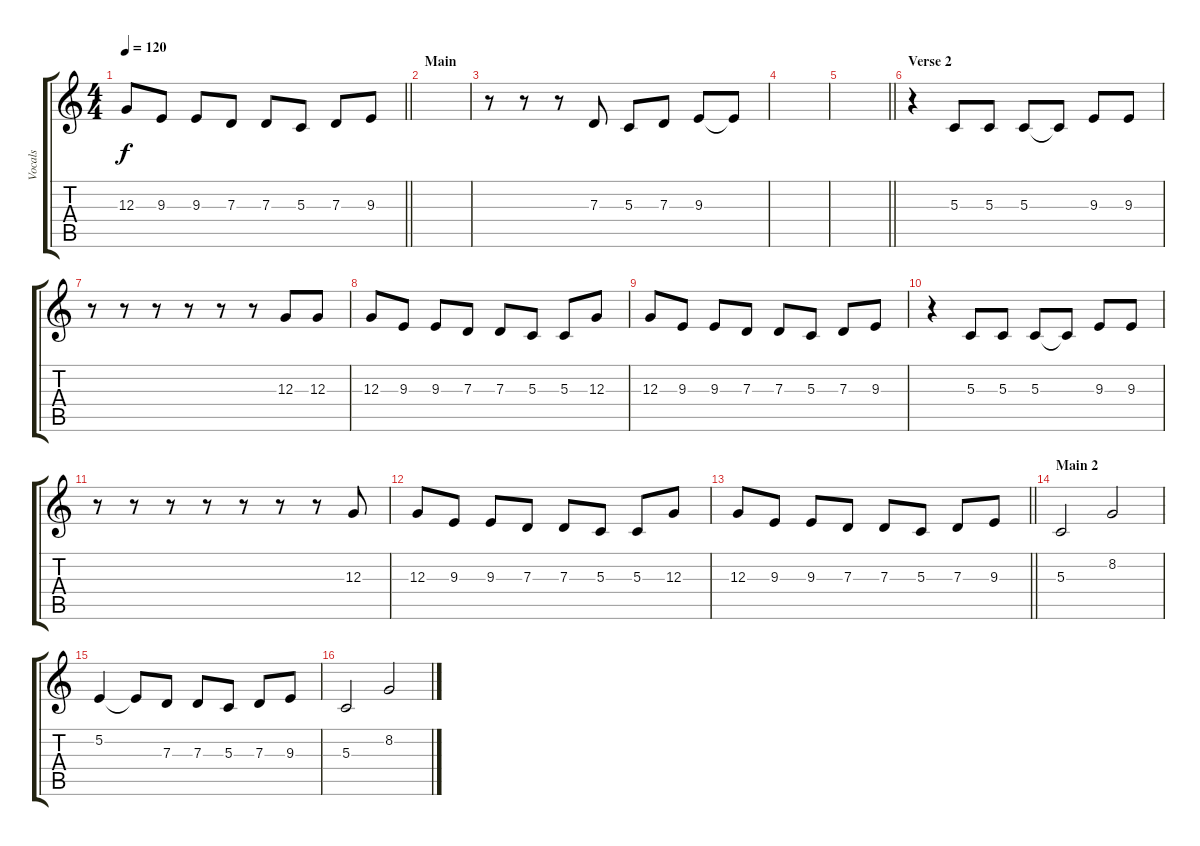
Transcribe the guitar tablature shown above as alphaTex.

\track ("Vocals" "Vocals") {instrument clarinet}
\staff {score tabs}
\tuning (E4 B3 G3 D3 A2 E2) {hide}
\ts (4 4)
\tempo 120
\clef g2
\barLineRight lightlight
\ks c
12.3.8{dy f} 9.3.8 9.3.8 7.3.8 7.3.8 5.3.8 7.3.8 9.3.8 |
\section ("" "Main")
|
r.8 r.8 r.8 7.3.8 5.3.8 7.3.8 9.3.8 9.3{t}.8 |
|
\barLineRight lightlight
|
\section ("" "Verse 2")
r.4 5.3.8 5.3.8 5.3.8 5.3{t}.8 9.3.8 9.3.8 |
r.8 r.8 r.8 r.8 r.8 r.8 12.3.8 12.3.8 |
12.3.8 9.3.8 9.3.8 7.3.8 7.3.8 5.3.8 5.3.8 12.3.8 |
12.3.8 9.3.8 9.3.8 7.3.8 7.3.8 5.3.8 7.3.8 9.3.8 |
r.4 5.3.8 5.3.8 5.3.8 5.3{t}.8 9.3.8 9.3.8 |
r.8 r.8 r.8 r.8 r.8 r.8 r.8 12.3.8 |
12.3.8 9.3.8 9.3.8 7.3.8 7.3.8 5.3.8 5.3.8 12.3.8 |
\barLineRight lightlight
12.3.8 9.3.8 9.3.8 7.3.8 7.3.8 5.3.8 7.3.8 9.3.8 |
\section ("" "Main 2")
5.3.2 8.2.2 |
5.2.4 5.2{t}.8 7.3.8 7.3.8 5.3.8 7.3.8 9.3.8 |
5.3.2 8.2.2
